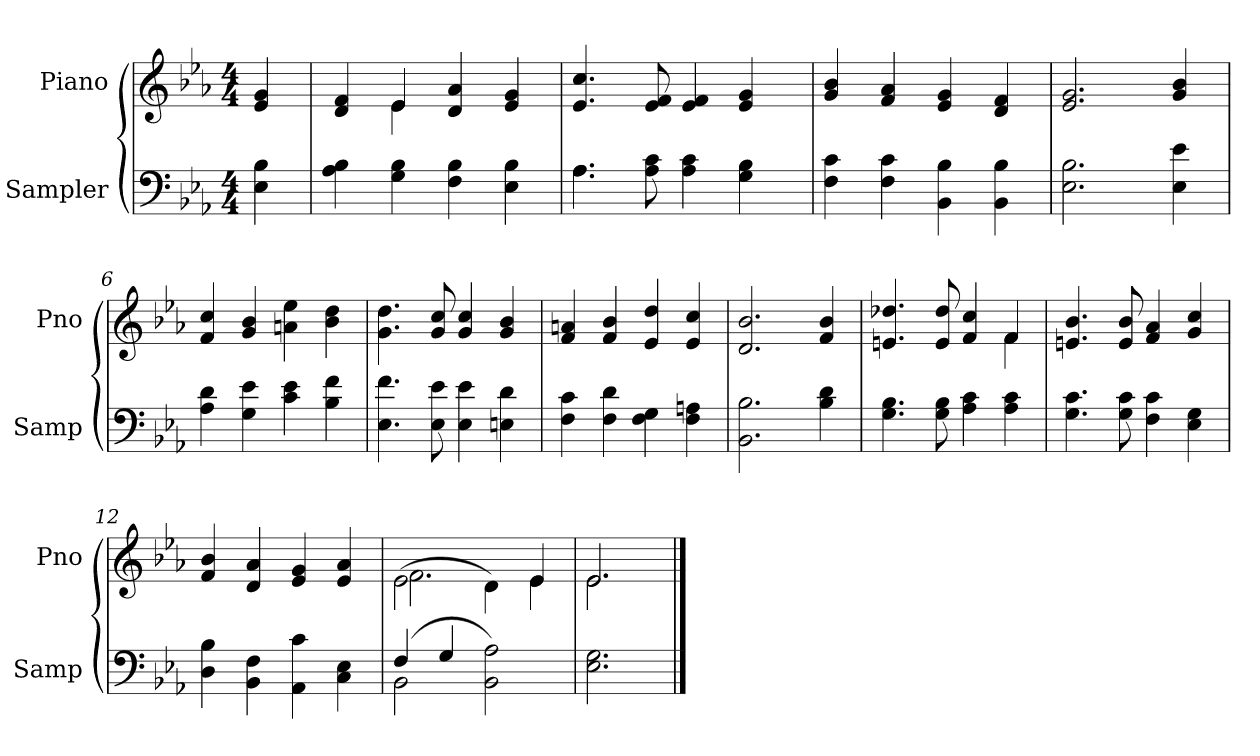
**kern	**kern
*part2	*part1
*staff2	*staff1
*I"Sampler	*I"Piano
*I'Samp	*I'Pno
*clefF4	*clefG2
*k[b-e-a-]	*k[b-e-a-]
*E-:	*E-:
*M4/4	*M4/4
=1	=1
4E- 4B-	4e- 4g
=2	=2
*	*^
4A- 4B-	4d 4f	4ryy
4G 4B-	4e-/	4e-
4F 4B-	4d 4a-	2ryy
4E- 4B-	4e- 4g	.
*	*v	*v
=3	=3
*^	*
4.A-\	4.A-	4.e- 4.cc
8A- 8c	2ryy	8e- 8f
4A- 4c	.	4e- 4f
4G 4B-	.	4e- 4g
.	8ryy	.
*v	*v	*
=4	=4
4F 4c	4g 4b-
4F 4c	4f 4a-
4BB- 4B-	4e- 4g
4BB- 4B-	4d 4f
=5	=5
2.E- 2.B-	2.e- 2.g
4E- 4e-	4g 4b-
=6	=6
4A- 4d	4f 4cc
4G 4e-	4g 4b-
4c 4e-	4an 4ee-
4B- 4f	4b- 4dd
=7	=7
4.E- 4.f	4.g 4.dd
8E- 8e-	8g 8cc
4E- 4e-	4g 4cc
4En 4d	4g 4b-
=8	=8
4F 4c	4f 4an
4F 4d	4f 4b-
4F 4G	4e- 4dd
4F 4An	4e- 4cc
=9	=9
2.BB- 2.B-	2.d 2.b-
4B- 4d	4f 4b-
=10	=10
*	*^
4.G 4.B-	4.en 4.dd-X	2.ryy
8G 8B-	8e 8dd-	.
4A- 4c	4f 4cc	.
4A- 4c	4f/	4f
*	*v	*v
=11	=11
4.G 4.c	4.en 4.b-
8G 8c	8e 8b-
4F 4c	4f 4a-
4E- 4G	4g 4cc
=12	=12
4D 4B-	4f 4b-
4BB- 4F	4d 4a-
4AA- 4c	4e- 4g
4C 4E-	4e- 4a-
=13	=13
*^	*^
(4F/	2BB-	(2e-\	2.f
4G/	.	.	.
2BB- 2A-)	2ryy	4d\)	.
.	.	4e-/	4e-
*v	*v	*	*
=14	=14	=14
2.E- 2.G	2.e-/	2.e-
*	*v	*v
==	==
*-	*-
